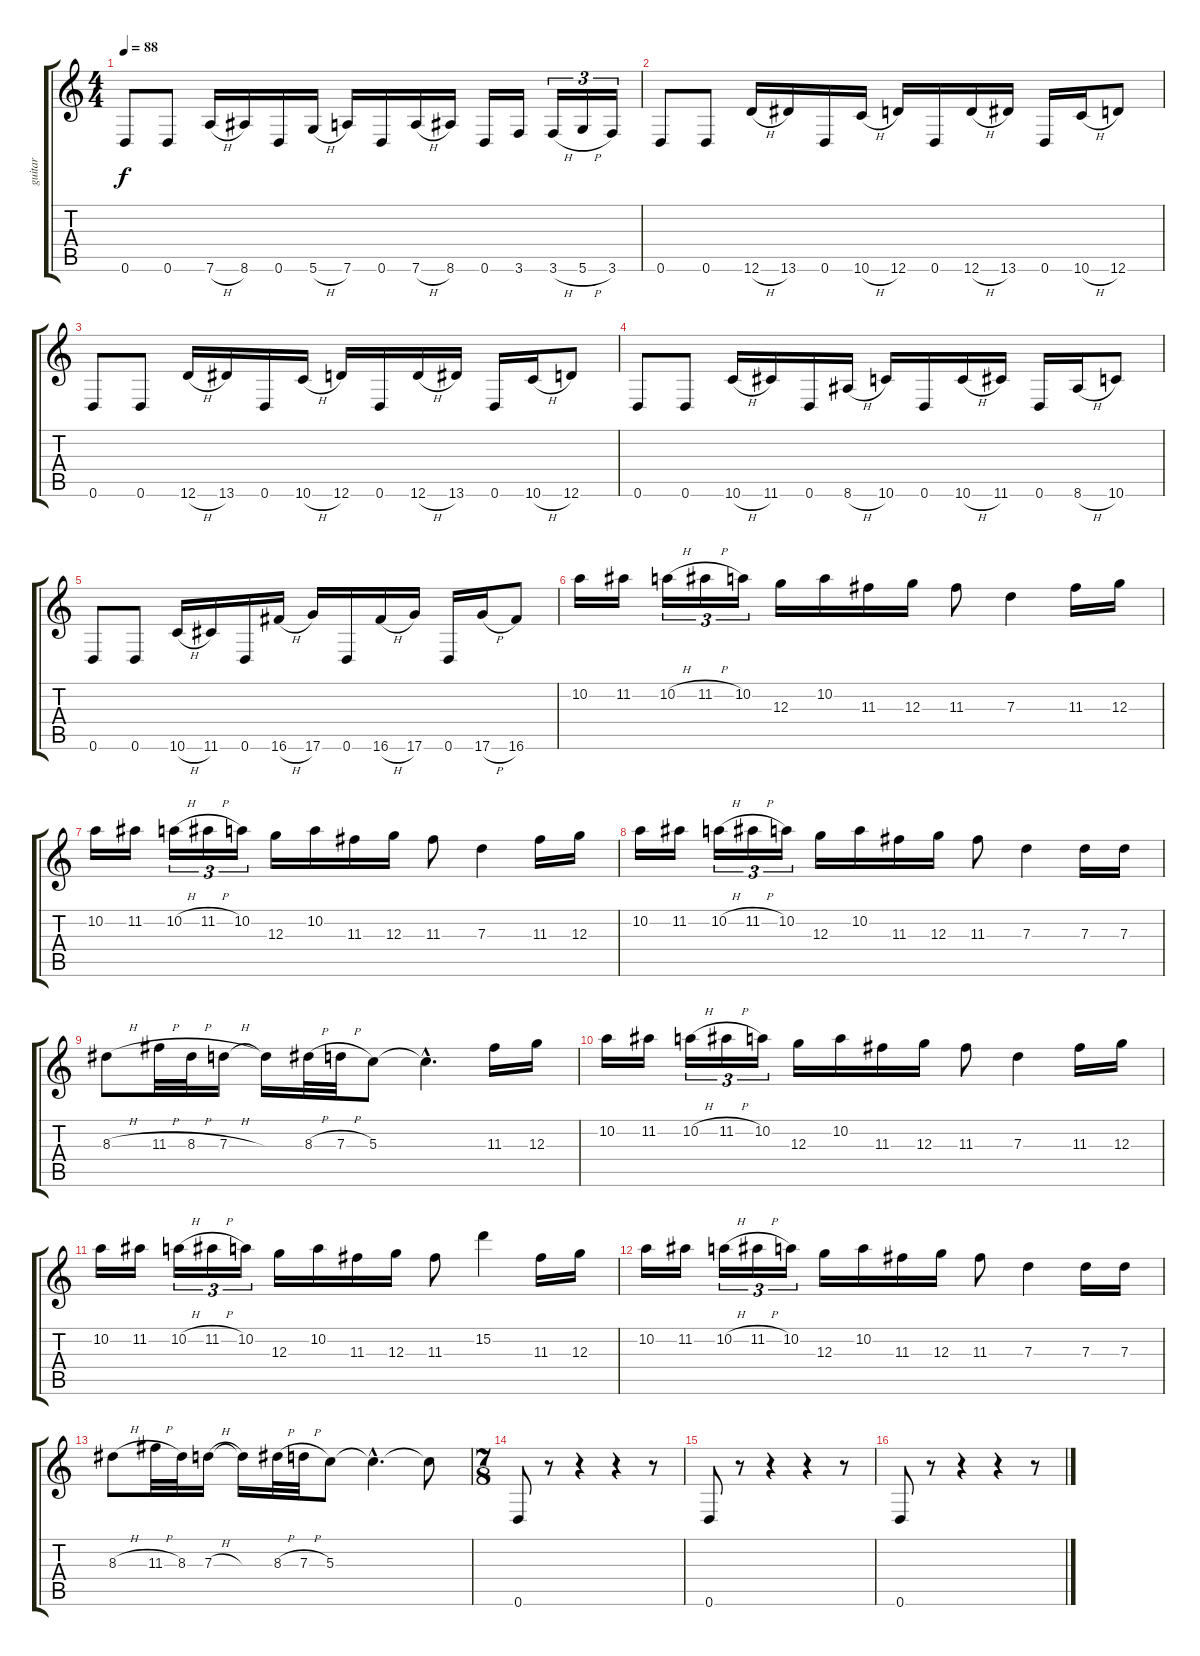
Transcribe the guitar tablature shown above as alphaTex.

\track ("guitar" "guitar") {instrument distortionguitar}
\staff {score tabs}
\tuning (E4 B3 G3 D3 A2 D2) {hide}
\ts (4 4)
\tempo 88
\clef g2
\ks c
0.6.8{dy f} 0.6.8 7.6{h}.16 8.6.16 0.6.16 5.6{h}.16 7.6.16 0.6.16 7.6{h}.16 8.6.16 0.6.16 3.6.16 3.6{h}.16{tu (3 2)} 5.6{h}.16{tu (3 2)} 3.6.16{tu (3 2)} |
0.6.8 0.6.8 12.6{h}.16 13.6.16 0.6.16 10.6{h}.16 12.6.16 0.6.16 12.6{h}.16 13.6.16 0.6.16 10.6{h}.16 12.6.8 |
0.6.8 0.6.8 12.6{h}.16 13.6.16 0.6.16 10.6{h}.16 12.6.16 0.6.16 12.6{h}.16 13.6.16 0.6.16 10.6{h}.16 12.6.8 |
0.6.8 0.6.8 10.6{h}.16 11.6.16 0.6.16 8.6{h}.16 10.6.16 0.6.16 10.6{h}.16 11.6.16 0.6.16 8.6{h}.16 10.6.8 |
0.6.8 0.6.8 10.6{h}.16 11.6.16 0.6.16 16.6{h}.16 17.6.16 0.6.16 16.6{h}.16 17.6.16 0.6.16 17.6{h}.16 16.6.8 |
10.2.16 11.2.16 10.2{h}.16{tu (3 2)} 11.2{h}.16{tu (3 2)} 10.2.16{tu (3 2)} 12.3.16 10.2.16 11.3.16 12.3.16 11.3.8 7.3.4 11.3.16 12.3.16 |
10.2.16 11.2.16 10.2{h}.16{tu (3 2)} 11.2{h}.16{tu (3 2)} 10.2.16{tu (3 2)} 12.3.16 10.2.16 11.3.16 12.3.16 11.3.8 7.3.4 11.3.16 12.3.16 |
10.2.16 11.2.16 10.2{h}.16{tu (3 2)} 11.2{h}.16{tu (3 2)} 10.2.16{tu (3 2)} 12.3.16 10.2.16 11.3.16 12.3.16 11.3.8 7.3.4 7.3.16 7.3.16 |
8.3{h}.8 11.3{h}.32 8.3{h}.32 7.3{h}.16 7.3{t}.16 8.3{h}.32 7.3{h}.32 5.3.8 5.3{hac t}.4{d} 11.3.16 12.3.16 |
10.2.16 11.2.16 10.2{h}.16{tu (3 2)} 11.2{h}.16{tu (3 2)} 10.2.16{tu (3 2)} 12.3.16 10.2.16 11.3.16 12.3.16 11.3.8 7.3.4 11.3.16 12.3.16 |
10.2.16 11.2.16 10.2{h}.16{tu (3 2)} 11.2{h}.16{tu (3 2)} 10.2.16{tu (3 2)} 12.3.16 10.2.16 11.3.16 12.3.16 11.3.8 15.2.4 11.3.16 12.3.16 |
10.2.16 11.2.16 10.2{h}.16{tu (3 2)} 11.2{h}.16{tu (3 2)} 10.2.16{tu (3 2)} 12.3.16 10.2.16 11.3.16 12.3.16 11.3.8 7.3.4 7.3.16 7.3.16 |
8.3{h}.8 11.3{h}.32 8.3.32 7.3{h}.16 7.3{t}.16 8.3{h}.32 7.3{h}.32 5.3.8 5.3{hac t}.4{d} 5.3{t}.8 |
\ts (7 8)
0.6.8 r.8 r.4 r.4 r.8 |
0.6.8 r.8 r.4 r.4 r.8 |
0.6.8 r.8 r.4 r.4 r.8
